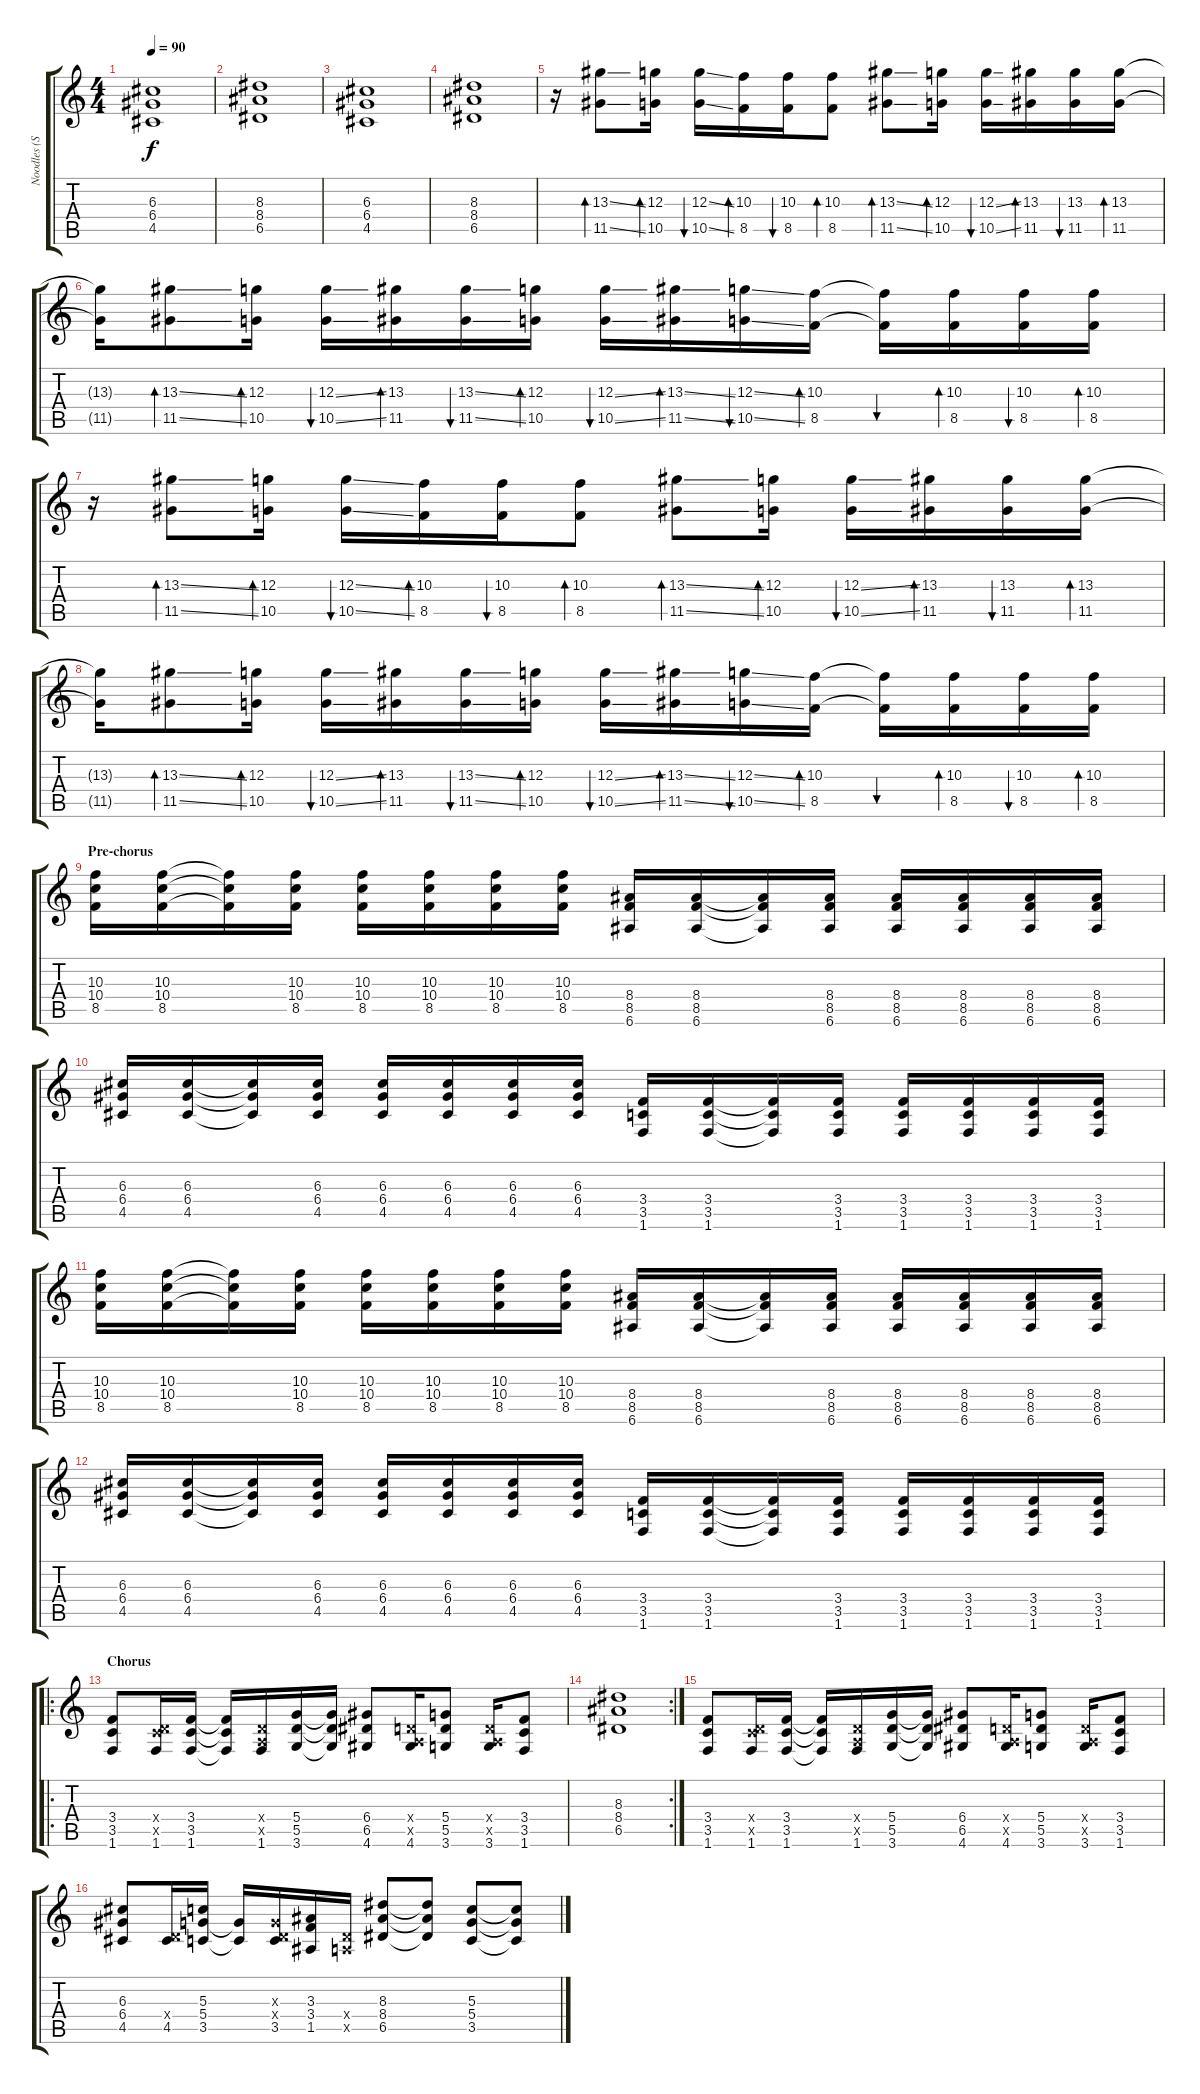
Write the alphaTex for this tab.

\track ("Noodles (Solo guitar)" "Noodles (S") {instrument distortionguitar}
\staff {score tabs}
\tuning (E4 B3 G3 D3 A2 E2) {hide}
\ts (4 4)
\tempo 90
\clef g2
\ks c
(6.3 6.4 4.5).1{dy f} |
(8.3 8.4 6.5).1 |
(6.3 6.4 4.5).1 |
(8.3 8.4 6.5).1 |
r.16{volume 16} (13.3{ss} 11.5{ss}).8{bd 60} (12.3 10.5).16{bd 60} (12.3{ss} 10.5{ss}).16{bu 60} (10.3 8.5).16{bd 60} (10.3 8.5).16{bu 60} (10.3 8.5).8{bd 60} (13.3{ss} 11.5{ss}).8{bd 60} (12.3 10.5).16{bd 60} (12.3{ss} 10.5{ss}).16{bu 60} (13.3 11.5).16{bd 60} (13.3 11.5).16{bu 60} (13.3 11.5).16{bd 60} |
(13.3{t} 11.5{t}).16 (13.3{ss} 11.5{ss}).8{bd 60} (12.3 10.5).16{bd 60} (12.3{ss} 10.5{ss}).16{bu 60} (13.3 11.5).16{bd 60} (13.3{ss} 11.5{ss}).16{bu 60} (12.3 10.5).16{bd 60} (12.3{ss} 10.5{ss}).16{bu 60} (13.3{ss} 11.5{ss}).16{bd 60} (12.3{ss} 10.5{ss}).16{bu 60} (10.3 8.5).16{bd 60} (10.3{t} 8.5{t}).16{bu 60} (10.3 8.5).16{bd 60} (10.3 8.5).16{bu 60} (10.3 8.5).16{bd 60} |
r.16{volume 16} (13.3{ss} 11.5{ss}).8{bd 60} (12.3 10.5).16{bd 60} (12.3{ss} 10.5{ss}).16{bu 60} (10.3 8.5).16{bd 60} (10.3 8.5).16{bu 60} (10.3 8.5).8{bd 60} (13.3{ss} 11.5{ss}).8{bd 60} (12.3 10.5).16{bd 60} (12.3{ss} 10.5{ss}).16{bu 60} (13.3 11.5).16{bd 60} (13.3 11.5).16{bu 60} (13.3 11.5).16{bd 60} |
(13.3{t} 11.5{t}).16 (13.3{ss} 11.5{ss}).8{bd 60} (12.3 10.5).16{bd 60} (12.3{ss} 10.5{ss}).16{bu 60} (13.3 11.5).16{bd 60} (13.3{ss} 11.5{ss}).16{bu 60} (12.3 10.5).16{bd 60} (12.3{ss} 10.5{ss}).16{bu 60} (13.3{ss} 11.5{ss}).16{bd 60} (12.3{ss} 10.5{ss}).16{bu 60} (10.3 8.5).16{bd 60} (10.3{t} 8.5{t}).16{bu 60} (10.3 8.5).16{bd 60} (10.3 8.5).16{bu 60} (10.3 8.5).16{bd 60} |
\section ("" "Pre-chorus")
(10.3 10.4 8.5).16{volume 14 balance 8 instrument distortionguitar} (10.3 10.4 8.5).16 (10.3{t} 10.4{t} 8.5{t}).16 (10.3 10.4 8.5).16 (10.3 10.4 8.5).16 (10.3 10.4 8.5).16 (10.3 10.4 8.5).16 (10.3 10.4 8.5).16 (8.4 8.5 6.6).16 (8.4 8.5 6.6).16 (8.4{t} 8.5{t} 6.6{t}).16 (8.4 8.5 6.6).16 (8.4 8.5 6.6).16 (8.4 8.5 6.6).16 (8.4 8.5 6.6).16 (8.4 8.5 6.6).16 |
(6.3 6.4 4.5).16 (6.3 6.4 4.5).16 (6.3{t} 6.4{t} 4.5{t}).16 (6.3 6.4 4.5).16 (6.3 6.4 4.5).16 (6.3 6.4 4.5).16 (6.3 6.4 4.5).16 (6.3 6.4 4.5).16 (3.4 3.5 1.6).16 (3.4 3.5 1.6).16 (3.4{t} 3.5{t} 1.6{t}).16 (3.4 3.5 1.6).16 (3.4 3.5 1.6).16 (3.4 3.5 1.6).16 (3.4 3.5 1.6).16 (3.4 3.5 1.6).16 |
(10.3 10.4 8.5).16{volume 14 balance 8 instrument distortionguitar} (10.3 10.4 8.5).16 (10.3{t} 10.4{t} 8.5{t}).16 (10.3 10.4 8.5).16 (10.3 10.4 8.5).16 (10.3 10.4 8.5).16 (10.3 10.4 8.5).16 (10.3 10.4 8.5).16 (8.4 8.5 6.6).16 (8.4 8.5 6.6).16 (8.4{t} 8.5{t} 6.6{t}).16 (8.4 8.5 6.6).16 (8.4 8.5 6.6).16 (8.4 8.5 6.6).16 (8.4 8.5 6.6).16 (8.4 8.5 6.6).16 |
(6.3 6.4 4.5).16 (6.3 6.4 4.5).16 (6.3{t} 6.4{t} 4.5{t}).16 (6.3 6.4 4.5).16 (6.3 6.4 4.5).16 (6.3 6.4 4.5).16 (6.3 6.4 4.5).16 (6.3 6.4 4.5).16 (3.4 3.5 1.6).16 (3.4 3.5 1.6).16 (3.4{t} 3.5{t} 1.6{t}).16 (3.4 3.5 1.6).16 (3.4 3.5 1.6).16 (3.4 3.5 1.6).16 (3.4 3.5 1.6).16 (3.4 3.5 1.6).16 |
\ro
\section ("" "Chorus")
(3.4 3.5 1.6).8 (0.4{x} 3.5{x} 1.6).16 (3.4 3.5 1.6).16 (3.4{t} 3.5{t} 1.6{t}).16 (0.4{x} 0.5{x} 1.6).16 (5.4 5.5 3.6).16 (5.4{t} 5.5{t} 3.6{t}).16 (6.4 6.5 4.6).8 (0.4{x} 0.5{x} 4.6).16 (5.4 5.5 3.6).8 (0.4{x} 0.5{x} 3.6).16 (3.4 3.5 1.6).8 |
\rc 2
(8.3 8.4 6.5).1 |
(3.4 3.5 1.6).8 (0.4{x} 3.5{x} 1.6).16 (3.4 3.5 1.6).16 (3.4{t} 3.5{t} 1.6{t}).16 (0.4{x} 0.5{x} 1.6).16 (5.4 5.5 3.6).16 (5.4{t} 5.5{t} 3.6{t}).16 (6.4 6.5 4.6).8 (0.4{x} 0.5{x} 4.6).16 (5.4 5.5 3.6).8 (0.4{x} 0.5{x} 3.6).16 (3.4 3.5 1.6).8 |
(6.3 6.4 4.5).8 (0.4{x} 4.5).16 (5.3 5.4 3.5).16 (5.4{t} 3.5{t}).16 (0.3{x} 0.4{x} 3.5).16 (3.3 3.4 1.5).16 (0.4{x} 0.5{x}).16 (8.3 8.4 6.5).8 (8.3{t} 8.4{t} 6.5{t}).8 (5.3 5.4 3.5).8 (5.3{t} 5.4{t} 3.5{t}).8
